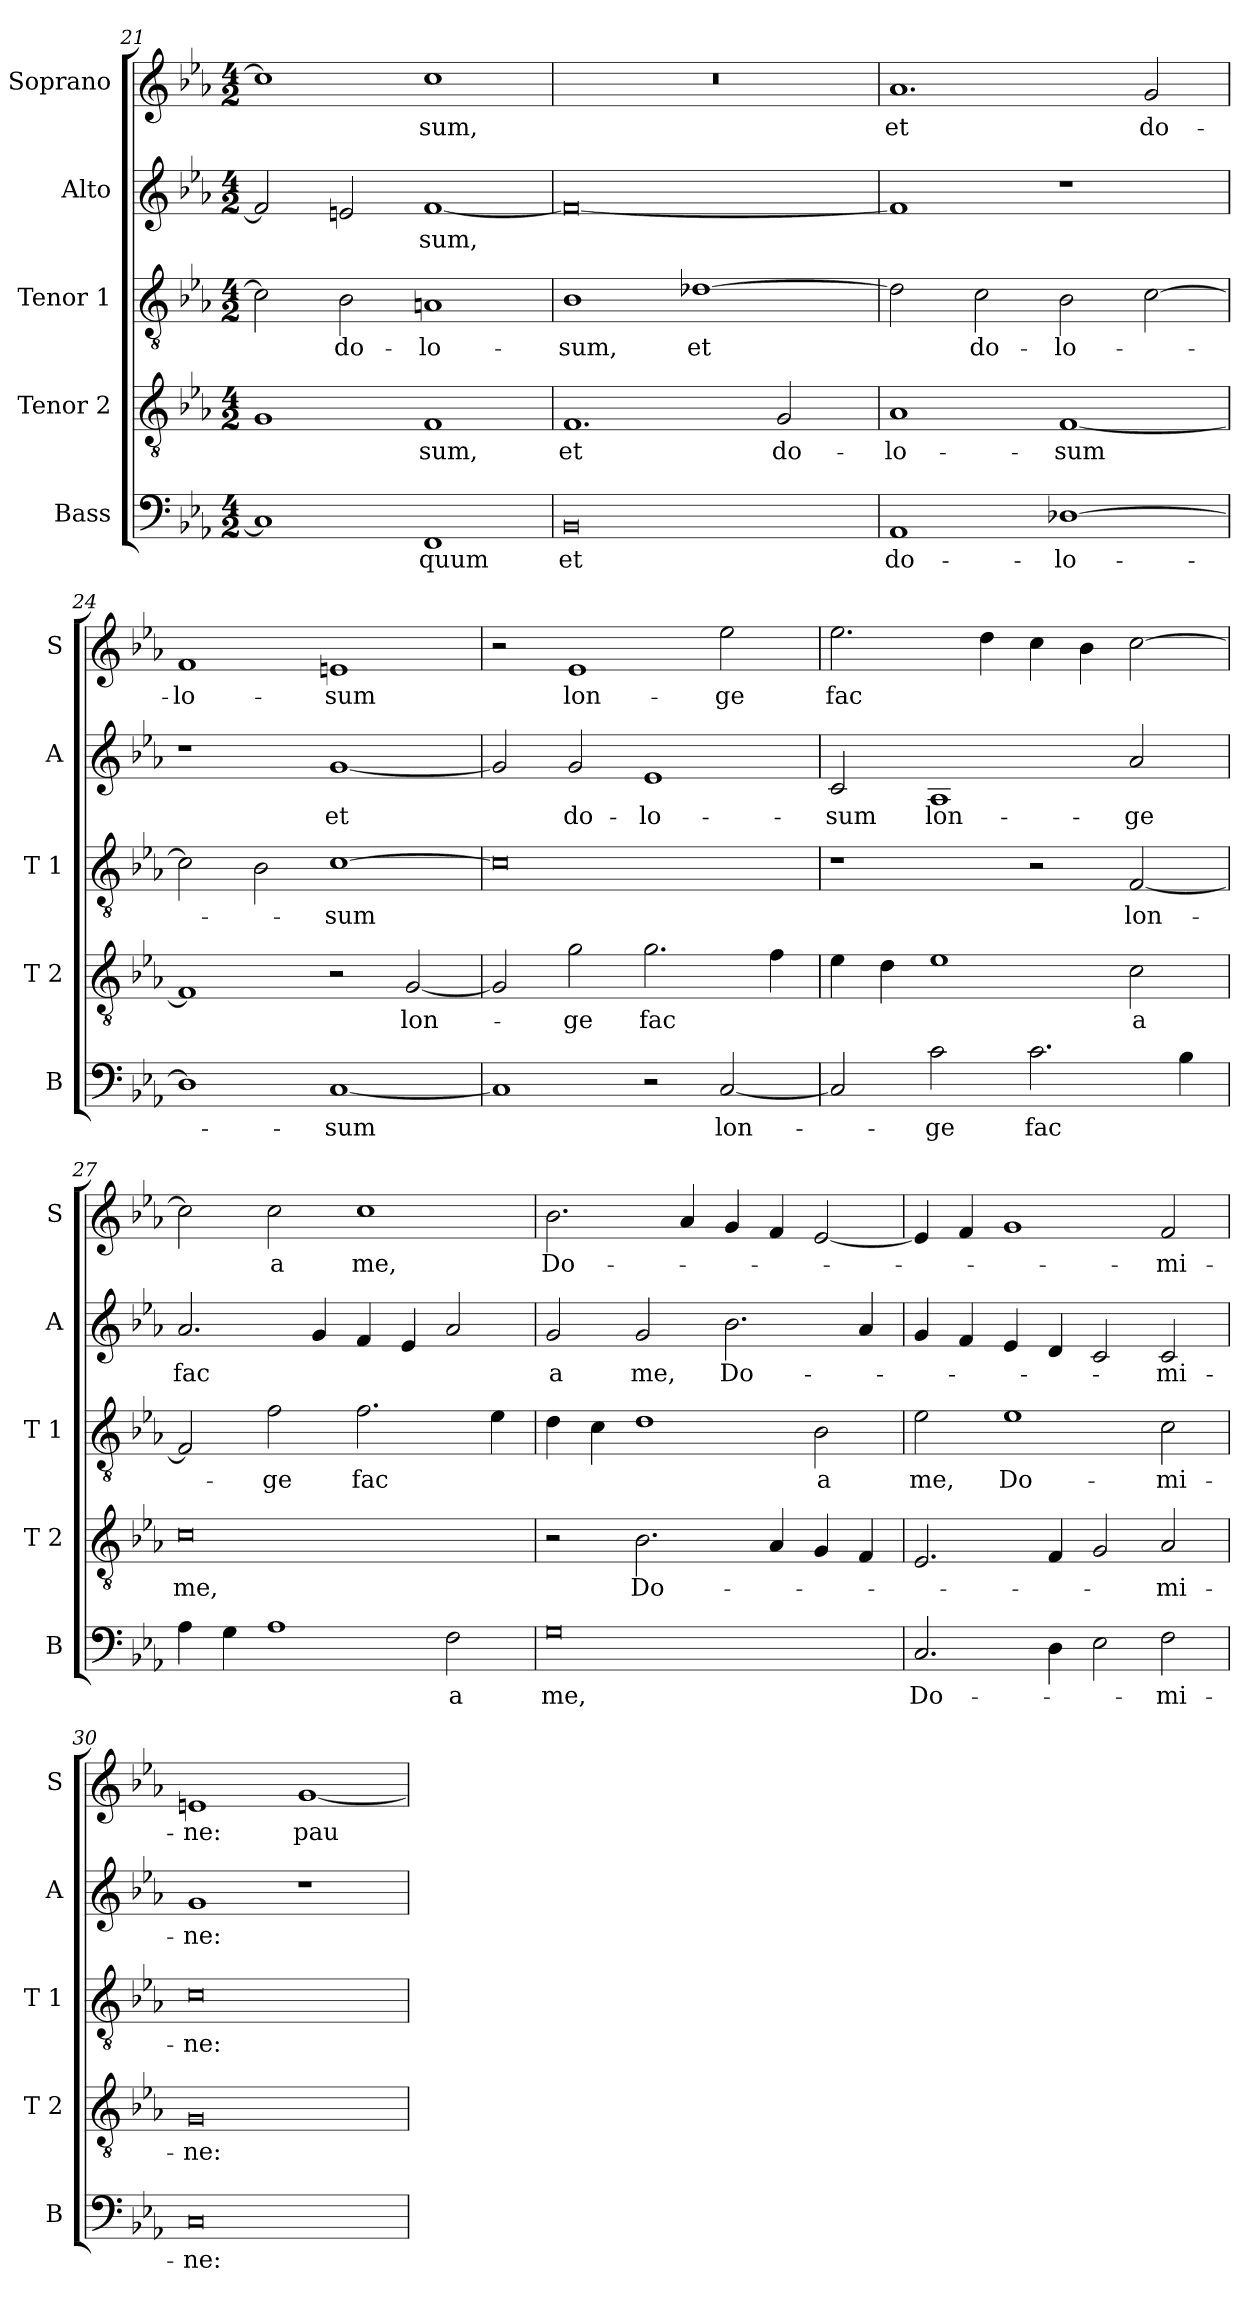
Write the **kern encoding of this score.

**kern	**text	**kern	**text	**kern	**text	**kern	**text	**kern	**text
*part5	*part5	*part4	*part4	*part3	*part3	*part2	*part2	*part1	*part1
*staff5	*staff5	*staff4	*staff4	*staff3	*staff3	*staff2	*staff2	*staff1	*staff1
*I"Bass	*	*I"Tenor 2	*	*I"Tenor 1	*	*I"Alto	*	*I"Soprano	*
*I'B	*	*I'T 2	*	*I'T 1	*	*I'A	*	*I'S	*
!!LO:LB:g=z
*clefF4	*	*clefGv2	*	*clefGv2	*	*clefG2	*	*clefG2	*
*k[b-e-a-]	*	*k[b-e-a-]	*	*k[b-e-a-]	*	*k[b-e-a-]	*	*k[b-e-a-]	*
*E-:	*	*E-:	*	*E-:	*	*E-:	*	*E-:	*
*M4/2	*	*M4/2	*	*M4/2	*	*M4/2	*	*M4/2	*
=21	=21	=21	=21	=21	=21	=21	=21	=21	=21
1C]	.	1G	.	2c\]	.	2f/]	.	1cc]	.
!	!	!	!	!	!LO:LY:b	!	!	!	!
.	.	.	.	2B-\	do-	2en/	.	.	.
!	!LO:LY:b	!	!LO:LY:b	!	!LO:LY:b	!	!LO:LY:b	!	!LO:LY:b
1FF	-quum	1F	-sum,	1An	-lo-	[1f	-sum,	1cc	-sum,
=22	=22	=22	=22	=22	=22	=22	=22	=22	=22
!	!LO:LY:b	!	!LO:LY:b	!	!LO:LY:b	!	!	!	!
0BB-	et	1.F	et	1B-	-sum,	0f_	.	0r	.
!	!	!	!	!	!LO:LY:b	!	!	!	!
.	.	.	.	[1d-X	et	.	.	.	.
!	!	!	!LO:LY:b	!	!	!	!	!	!
.	.	2G/	do-	.	.	.	.	.	.
=23	=23	=23	=23	=23	=23	=23	=23	=23	=23
!	!LO:LY:b	!	!LO:LY:b	!	!	!	!	!	!LO:LY:b
1AA-	do-	1A-	-lo-	2d-\]	.	1f]	.	1.a-	et
!	!	!	!	!	!LO:LY:b	!	!	!	!
.	.	.	.	2c\	do-	.	.	.	.
!	!LO:LY:b	!	!LO:LY:b	!	!LO:LY:b	!	!	!	!
[1D-X	-lo-	[1F	-sum	2B-\	-lo-	1r	.	.	.
!	!	!	!	!	!	!	!	!	!LO:LY:b
.	.	.	.	[2c\	.	.	.	2g/	do-
=24	=24	=24	=24	=24	=24	=24	=24	=24	=24
!	!	!	!	!	!	!	!	!	!LO:LY:b
1D-]	.	1F]	.	2c\]	.	1r	.	1f	-lo-
.	.	.	.	2B-\	.	.	.	.	.
!	!LO:LY:b	!	!	!	!LO:LY:b	!	!LO:LY:b	!	!LO:LY:b
[1C	-sum	2r	.	[1c	-sum	[1g	et	1en	-sum
!	!	!	!LO:LY:b	!	!	!	!	!	!
.	.	[2G/	lon-	.	.	.	.	.	.
=25	=25	=25	=25	=25	=25	=25	=25	=25	=25
1C]	.	2G/]	.	0c]	.	2g/]	.	2r	.
!	!	!	!LO:LY:b	!	!	!	!LO:LY:b	!	!LO:LY:b
.	.	2g\	-ge	.	.	2g/	do-	1e-	lon-
!	!	!	!LO:LY:b	!	!	!	!LO:LY:b	!	!
2r	.	2.g\	fac	.	.	1e-	-lo-	.	.
!	!LO:LY:b	!	!	!	!	!	!	!	!LO:LY:b
[2C/	lon-	.	.	.	.	.	.	2ee-\	-ge
.	.	4f\	.	.	.	.	.	.	.
!!LO:LB:g=z
=26	=26	=26	=26	=26	=26	=26	=26	=26	=26
!	!	!	!	!	!	!	!LO:LY:b	!	!LO:LY:b
2C/]	.	4e-\	.	1r	.	2c/	-sum	2.ee-\	fac
.	.	4d\	.	.	.	.	.	.	.
!	!LO:LY:b	!	!	!	!	!	!LO:LY:b	!	!
2c\	-ge	1e-	.	.	.	1A-	lon-	.	.
.	.	.	.	.	.	.	.	4dd\	.
!	!LO:LY:b	!	!	!	!	!	!	!	!
2.c\	fac	.	.	2r	.	.	.	4cc\	.
.	.	.	.	.	.	.	.	4b-\	.
!	!	!	!LO:LY:b	!	!LO:LY:b	!	!LO:LY:b	!	!
.	.	2c\	a	[2F/	lon-	2a-/	-ge	[2cc\	.
4B-\	.	.	.	.	.	.	.	.	.
=27	=27	=27	=27	=27	=27	=27	=27	=27	=27
!	!	!	!LO:LY:b	!	!	!	!LO:LY:b	!	!
4A-\	.	0c	me,	2F/]	.	2.a-/	fac	2cc\]	.
4G\	.	.	.	.	.	.	.	.	.
!	!	!	!	!	!LO:LY:b	!	!	!	!LO:LY:b
1A-	.	.	.	2f\	-ge	.	.	2cc\	a
.	.	.	.	.	.	4g/	.	.	.
!	!	!	!	!	!LO:LY:b	!	!	!	!LO:LY:b
.	.	.	.	2.f\	fac	4f/	.	1cc	me,
.	.	.	.	.	.	4e-/	.	.	.
!	!LO:LY:b	!	!	!	!	!	!	!	!
2F\	a	.	.	.	.	2a-/	.	.	.
.	.	.	.	4e-\	.	.	.	.	.
=28	=28	=28	=28	=28	=28	=28	=28	=28	=28
!	!LO:LY:b	!	!	!	!	!	!LO:LY:b	!	!LO:LY:b
0G	me,	2r	.	4d\	.	2g/	a	2.b-\	Do-
.	.	.	.	4c\	.	.	.	.	.
!	!	!	!LO:LY:b	!	!	!	!LO:LY:b	!	!
.	.	2.B-\	Do-	1d	.	2g/	me,	.	.
.	.	.	.	.	.	.	.	4a-/	.
!	!	!	!	!	!	!	!LO:LY:b	!	!
.	.	.	.	.	.	2.b-\	Do-	4g/	.
.	.	4A-/	.	.	.	.	.	4f/	.
!	!	!	!	!	!LO:LY:b	!	!	!	!
.	.	4G/	.	2B-\	a	.	.	[2e-/	.
.	.	4F/	.	.	.	4a-/	.	.	.
=29	=29	=29	=29	=29	=29	=29	=29	=29	=29
!	!LO:LY:b	!	!	!	!LO:LY:b	!	!	!	!
2.C/	Do-	2.E-/	.	2e-\	me,	4g/	.	4e-/]	.
.	.	.	.	.	.	4f/	.	4f/	.
!	!	!	!	!	!LO:LY:b	!	!	!	!
.	.	.	.	1e-	Do-	4e-/	.	1g	.
4D\	.	4F/	.	.	.	4d/	.	.	.
2E-\	.	2G/	.	.	.	2c/	.	.	.
!	!LO:LY:b	!	!LO:LY:b	!	!LO:LY:b	!	!LO:LY:b	!	!LO:LY:b
2F\	-mi-	2A-/	-mi-	2c\	-mi-	2c/	-mi-	2f/	-mi-
=30	=30	=30	=30	=30	=30	=30	=30	=30	=30
!	!LO:LY:b	!	!LO:LY:b	!	!LO:LY:b	!	!LO:LY:b	!	!LO:LY:b
0C	-ne:	0G	-ne:	0c	-ne:	1g	-ne:	1en	-ne:
!	!	!	!	!	!	!	!	!	!LO:LY:b
.	.	.	.	.	.	1r	.	[1g	pau-
=	=	=	=	=	=	=	=	=	=
*-	*-	*-	*-	*-	*-	*-	*-	*-	*-
